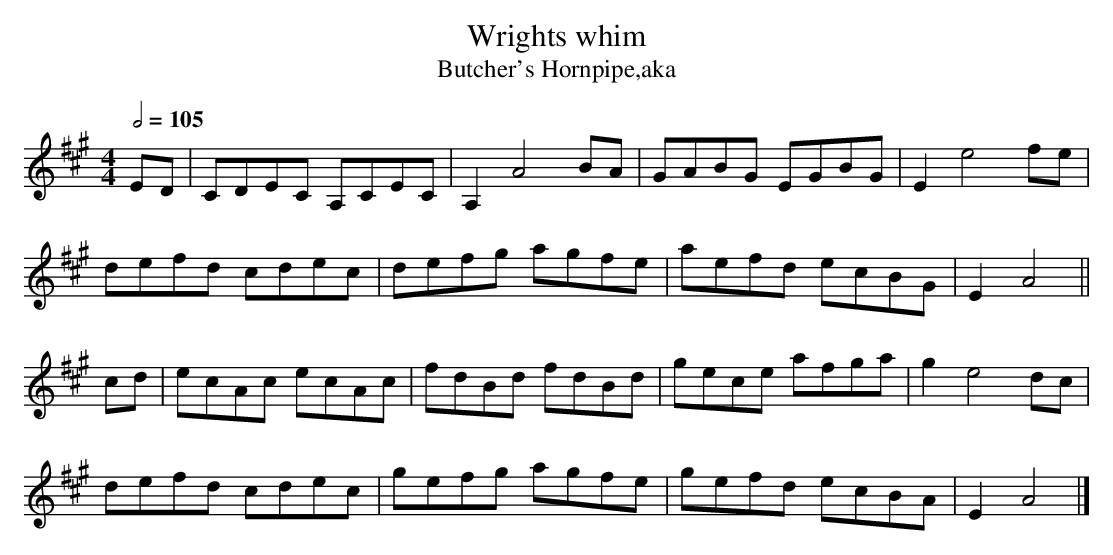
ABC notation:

X:1
T:Wrights whim
T:Butcher's Hornpipe,aka
M:4/4
L:1/8
Q:1/2=105
K:A
ED|CDEC A,CEC|A,2A4BA|GABG EGBG|E2e4fe|
defd cdec|defg agfe|aefd ecBG|E2A4||
cd|ecAc ecAc|fdBd fdBd|gece afga|g2e4dc|
defd cdec |gefg agfe|gefd ecBA|E2A4|]
